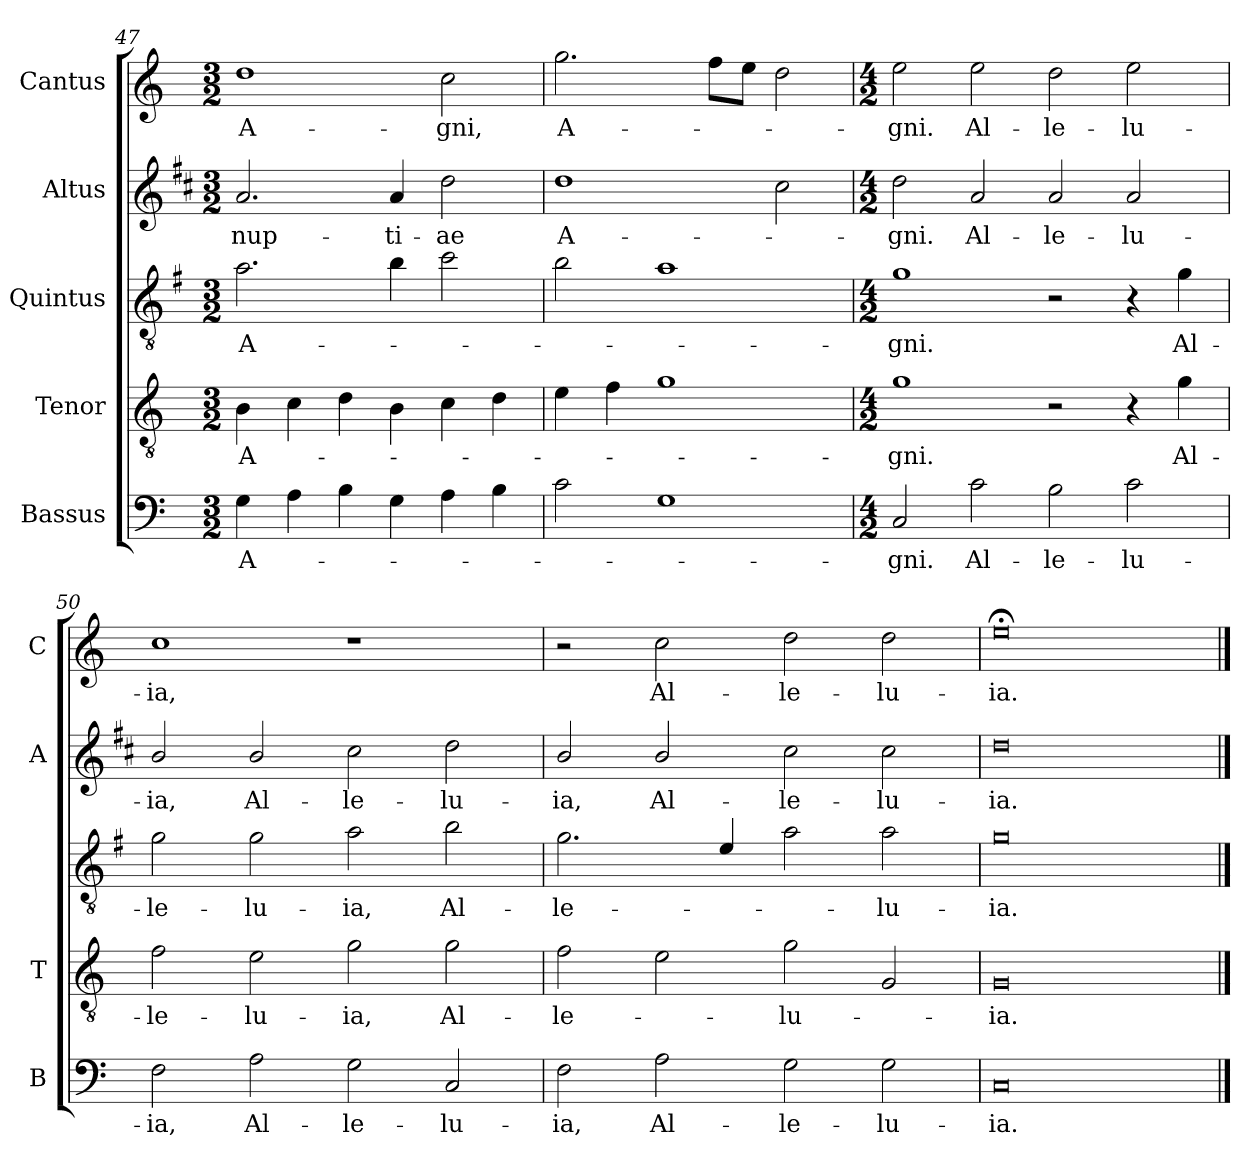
**kern	**text	**kern	**text	**kern	**text	**kern	**text	**kern	**text
*part5	*part5	*part4	*part4	*part3	*part3	*part2	*part2	*part1	*part1
*staff5	*staff5	*staff4	*staff4	*staff3	*staff3	*staff2	*staff2	*staff1	*staff1
*I"Bassus	*	*I"Tenor	*	*I"Quintus	*	*I"Altus	*	*I"Cantus	*
*I'B	*	*I'T	*	*	*	*I'A	*	*I'C	*
*clefF4	*	*clefGv2	*	*clefGv2	*	*clefG2	*	*clefG2	*
*	*	*	*	*ITrd4c7	*	*ITrd1c2	*	*	*
*k[]	*	*k[]	*	*k[]	*	*k[]	*	*k[]	*
*C:	*	*C:	*	*C:	*	*C:	*	*C:	*
*M3/2	*	*M3/2	*	*M3/2	*	*M3/2	*	*M3/2	*
=47	=47	=47	=47	=47	=47	=47	=47	=47	=47
!	!LO:LY:b	!	!LO:LY:b	!	!LO:LY:b	!	!LO:LY:b	!	!LO:LY:b
4G\	A-	4B\	A-	2.d\	A-	2.g/	nup-	1dd	A-
4A\	.	4c\	.	.	.	.	.	.	.
4B\	.	4d\	.	.	.	.	.	.	.
!	!	!	!	!	!	!	!LO:LY:b	!	!
4G\	.	4B\	.	4e\	.	4g/	-ti-	.	.
!	!	!	!	!	!	!	!LO:LY:b	!	!LO:LY:b
4A\	.	4c\	.	2f\	.	2cc\	-ae	2cc\	-gni,
4B\	.	4d\	.	.	.	.	.	.	.
!!LO:LB:g=z
=48	=48	=48	=48	=48	=48	=48	=48	=48	=48
!	!	!	!	!	!	!	!LO:LY:b	!	!LO:LY:b
2c\	.	4e\	.	2e\	.	1cc	A-	2.gg\	A-
.	.	4f\	.	.	.	.	.	.	.
1G	.	1g	.	1d	.	.	.	.	.
.	.	.	.	.	.	.	.	8ff\L	.
.	.	.	.	.	.	.	.	8ee\J	.
.	.	.	.	.	.	2b\	.	2dd\	.
=49	=49	=49	=49	=49	=49	=49	=49	=49	=49
*M4/2	*	*M4/2	*	*M4/2	*	*M4/2	*	*M4/2	*
!	!LO:LY:b	!	!LO:LY:b	!	!LO:LY:b	!	!LO:LY:b	!	!LO:LY:b
2C/	-gni.	1g	-gni.	1c	-gni.	2cc\	-gni.	2ee\	-gni.
!	!LO:LY:b	!	!	!	!	!	!LO:LY:b	!	!LO:LY:b
2c\	Al-	.	.	.	.	2g/	Al-	2ee\	Al-
!	!LO:LY:b	!	!	!	!	!	!LO:LY:b	!	!LO:LY:b
2B\	-le-	2r	.	2r	.	2g/	-le-	2dd\	-le-
!	!LO:LY:b	!	!	!	!	!	!LO:LY:b	!	!LO:LY:b
2c\	-lu-	4r	.	4r	.	2g/	-lu-	2ee\	-lu-
!	!	!	!LO:LY:b	!	!LO:LY:b	!	!	!	!
.	.	4g\	Al-	4c\	Al-	.	.	.	.
=50	=50	=50	=50	=50	=50	=50	=50	=50	=50
!	!LO:LY:b	!	!LO:LY:b	!	!LO:LY:b	!	!LO:LY:b	!	!LO:LY:b
2F\	-ia,	2f\	-le-	2c\	-le-	2a/	-ia,	1cc	-ia,
!	!LO:LY:b	!	!LO:LY:b	!	!LO:LY:b	!	!LO:LY:b	!	!
2A\	Al-	2e\	-lu-	2c\	-lu-	2a/	Al-	.	.
!	!LO:LY:b	!	!LO:LY:b	!	!LO:LY:b	!	!LO:LY:b	!	!
2G\	-le-	2g\	-ia,	2d\	-ia,	2b\	-le-	1r	.
!	!LO:LY:b	!	!LO:LY:b	!	!LO:LY:b	!	!LO:LY:b	!	!
2C/	-lu-	2g\	Al-	2e\	Al-	2cc\	-lu-	.	.
=51	=51	=51	=51	=51	=51	=51	=51	=51	=51
!	!LO:LY:b	!	!LO:LY:b	!	!LO:LY:b	!	!LO:LY:b	!	!
2F\	-ia,	2f\	-le-	2.c\	-le-	2a/	-ia,	2r	.
!	!LO:LY:b	!	!	!	!	!	!LO:LY:b	!	!LO:LY:b
2A\	Al-	2e\	.	.	.	2a/	Al-	2cc\	Al-
.	.	.	.	4A/	.	.	.	.	.
!	!LO:LY:b	!	!LO:LY:b	!	!	!	!LO:LY:b	!	!LO:LY:b
2G\	-le-	2g\	-lu-	2d\	.	2b\	-le-	2dd\	-le-
!	!LO:LY:b	!	!	!	!LO:LY:b	!	!LO:LY:b	!	!LO:LY:b
2G\	-lu-	2G/	.	2d\	-lu-	2b\	-lu-	2dd\	-lu-
=52	=52	=52	=52	=52	=52	=52	=52	=52	=52
!	!LO:LY:b	!	!LO:LY:b	!	!LO:LY:b	!	!LO:LY:b	!	!LO:LY:b
0C	-ia.	0G	-ia.	0c	-ia.	0cc	-ia.	0ee;<	-ia.
==	==	==	==	==	==	==	==	==	==
*-	*-	*-	*-	*-	*-	*-	*-	*-	*-
